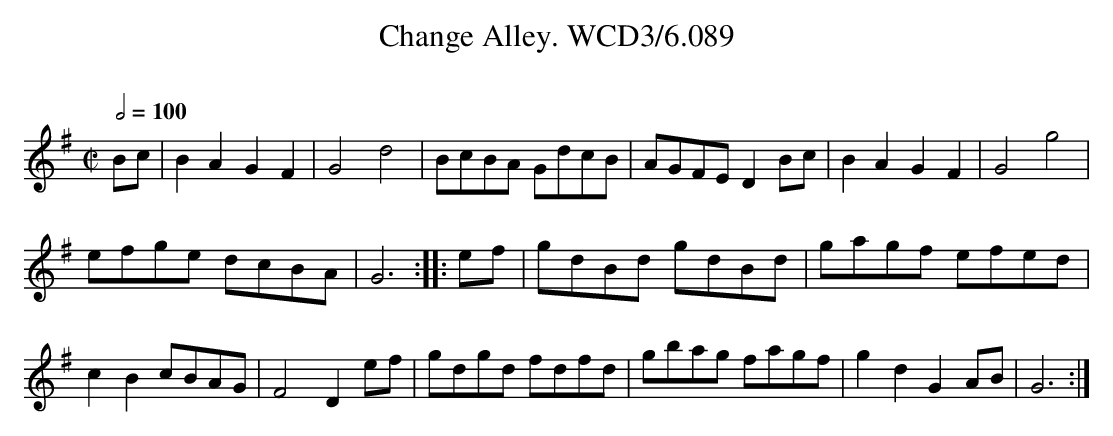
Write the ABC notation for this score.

X:1
T:Change Alley. WCD3/6.089
O:
M:C|
L:1/8
Q:1/2=100
K:G
Bc|B2 A2 G2 F2|G4 d4|BcBA GdcB|AGFE D2 Bc|B2 A2 G2 F2|G4 g4|
efge dcBA|G6::ef|gdBd gdBd|gagf efed|
c2 B2 cBAG|F4 D2 ef|gdgd fdfd|gbag fagf|g2 d2 G2 AB|G6:|
